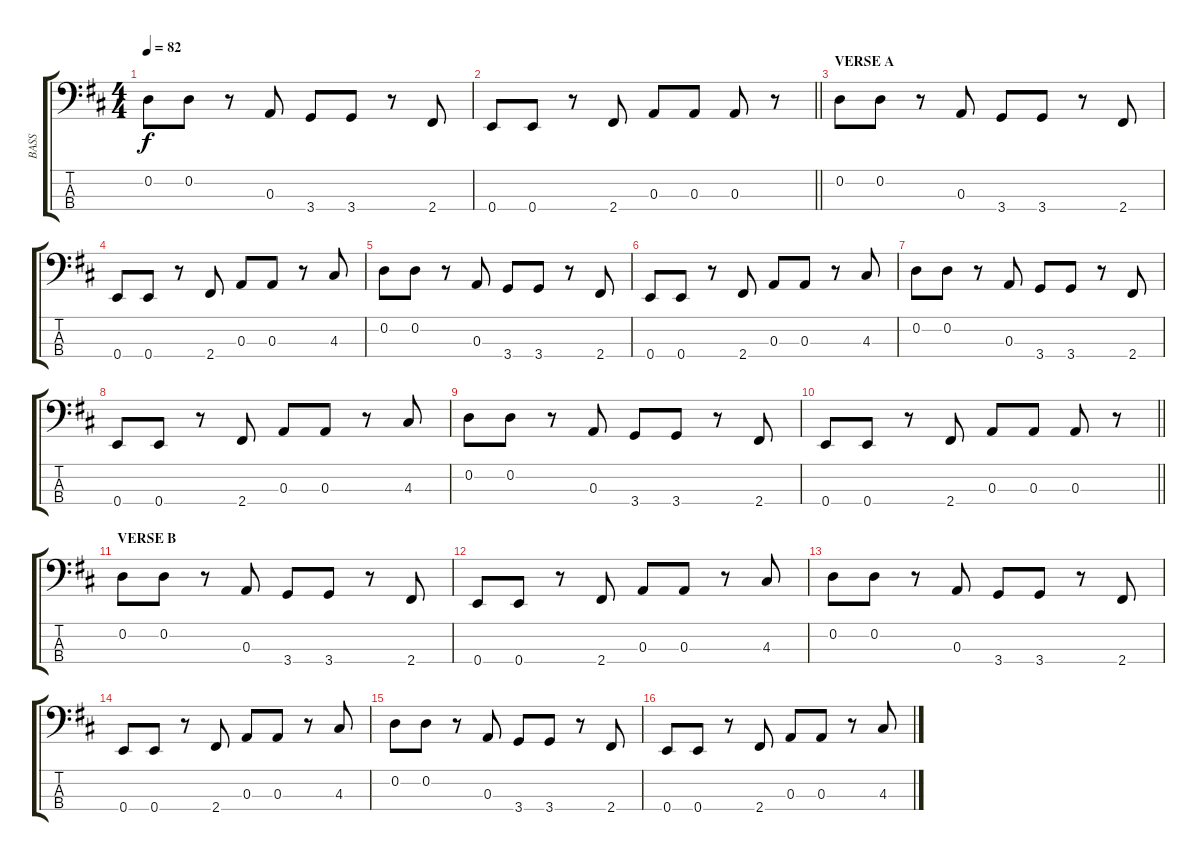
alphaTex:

\track ("BASS" "BASS") {instrument electricbassfinger}
\staff {score tabs}
\tuning (G2 D2 A1 E1) {hide}
\ts (4 4)
\tempo 82
\clef f4
\ks d
0.2.8{dy f} 0.2.8 r.8 0.3.8 3.4.8 3.4.8 r.8 2.4.8 |
\barLineRight lightlight
0.4.8 0.4.8 r.8 2.4.8 0.3.8 0.3.8 0.3.8 r.8 |
\section ("" "VERSE A")
0.2.8 0.2.8 r.8 0.3.8 3.4.8 3.4.8 r.8 2.4.8 |
0.4.8 0.4.8 r.8 2.4.8 0.3.8 0.3.8 r.8 4.3.8 |
0.2.8 0.2.8 r.8 0.3.8 3.4.8 3.4.8 r.8 2.4.8 |
0.4.8 0.4.8 r.8 2.4.8 0.3.8 0.3.8 r.8 4.3.8 |
0.2.8 0.2.8 r.8 0.3.8 3.4.8 3.4.8 r.8 2.4.8 |
0.4.8 0.4.8 r.8 2.4.8 0.3.8 0.3.8 r.8 4.3.8 |
0.2.8 0.2.8 r.8 0.3.8 3.4.8 3.4.8 r.8 2.4.8 |
\barLineRight lightlight
0.4.8 0.4.8 r.8 2.4.8 0.3.8 0.3.8 0.3.8 r.8 |
\section ("" "VERSE B")
0.2.8 0.2.8 r.8 0.3.8 3.4.8 3.4.8 r.8 2.4.8 |
0.4.8 0.4.8 r.8 2.4.8 0.3.8 0.3.8 r.8 4.3.8 |
0.2.8 0.2.8 r.8 0.3.8 3.4.8 3.4.8 r.8 2.4.8 |
0.4.8 0.4.8 r.8 2.4.8 0.3.8 0.3.8 r.8 4.3.8 |
0.2.8 0.2.8 r.8 0.3.8 3.4.8 3.4.8 r.8 2.4.8 |
0.4.8 0.4.8 r.8 2.4.8 0.3.8 0.3.8 r.8 4.3.8
